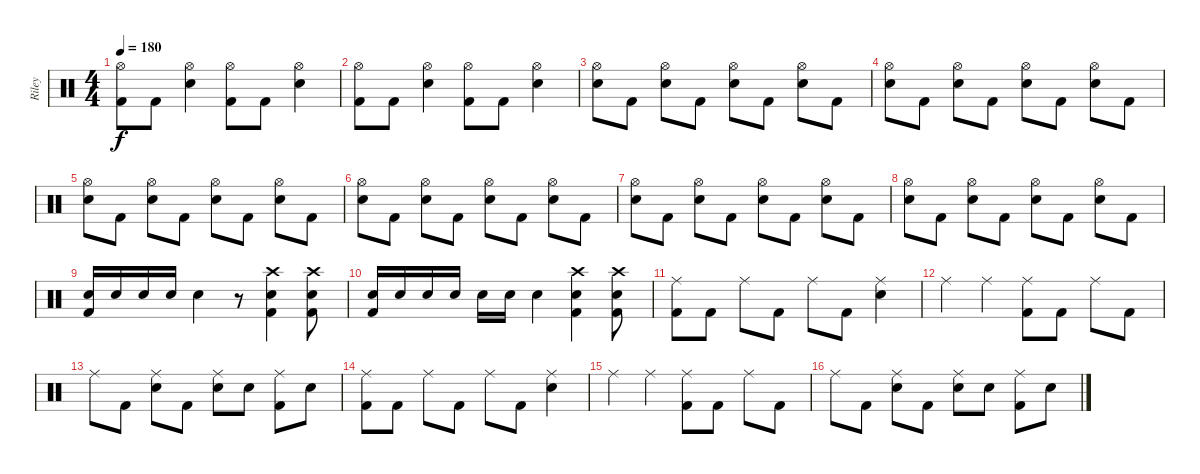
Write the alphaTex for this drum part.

\track ("Riley" "Riley") {instrument percussion}
\staff {score}
\articulation defaults
\ts (4 4)
\tempo 180
\clef neutral
\ks c
("Hi-Hat (open)" "Kick (hit) 2").8{dy f} "Kick (hit) 2".8 ("Hi-Hat (open)" "Electric Snare (hit)").4 ("Hi-Hat (open)" "Kick (hit) 2").8 "Kick (hit) 2".8 ("Hi-Hat (open)" "Electric Snare (hit)").4 |
("Hi-Hat (open)" "Kick (hit) 2").8 "Kick (hit) 2".8 ("Hi-Hat (open)" "Electric Snare (hit)").4 ("Hi-Hat (open)" "Kick (hit) 2").8 "Kick (hit) 2".8 ("Hi-Hat (open)" "Electric Snare (hit)").4 |
("Hi-Hat (open)" "Electric Snare (hit)").8 "Kick (hit) 2".8 ("Hi-Hat (open)" "Electric Snare (hit)").8 "Kick (hit) 2".8 ("Hi-Hat (open)" "Electric Snare (hit)").8 "Kick (hit) 2".8 ("Hi-Hat (open)" "Electric Snare (hit)").8 "Kick (hit) 2".8 |
("Hi-Hat (open)" "Electric Snare (hit)").8 "Kick (hit) 2".8 ("Hi-Hat (open)" "Electric Snare (hit)").8 "Kick (hit) 2".8 ("Hi-Hat (open)" "Electric Snare (hit)").8 "Kick (hit) 2".8 ("Hi-Hat (open)" "Electric Snare (hit)").8 "Kick (hit) 2".8 |
("Hi-Hat (open)" "Electric Snare (hit)").8 "Kick (hit) 2".8 ("Hi-Hat (open)" "Electric Snare (hit)").8 "Kick (hit) 2".8 ("Hi-Hat (open)" "Electric Snare (hit)").8 "Kick (hit) 2".8 ("Hi-Hat (open)" "Electric Snare (hit)").8 "Kick (hit) 2".8 |
("Hi-Hat (open)" "Electric Snare (hit)").8 "Kick (hit) 2".8 ("Hi-Hat (open)" "Electric Snare (hit)").8 "Kick (hit) 2".8 ("Hi-Hat (open)" "Electric Snare (hit)").8 "Kick (hit) 2".8 ("Hi-Hat (open)" "Electric Snare (hit)").8 "Kick (hit) 2".8 |
("Hi-Hat (open)" "Electric Snare (hit)").8 "Kick (hit) 2".8 ("Hi-Hat (open)" "Electric Snare (hit)").8 "Kick (hit) 2".8 ("Hi-Hat (open)" "Electric Snare (hit)").8 "Kick (hit) 2".8 ("Hi-Hat (open)" "Electric Snare (hit)").8 "Kick (hit) 2".8 |
("Hi-Hat (open)" "Electric Snare (hit)").8 "Kick (hit) 2".8 ("Hi-Hat (open)" "Electric Snare (hit)").8 "Kick (hit) 2".8 ("Hi-Hat (open)" "Electric Snare (hit)").8 "Kick (hit) 2".8 ("Hi-Hat (open)" "Electric Snare (hit)").8 "Kick (hit) 2".8 |
("Electric Snare (hit)" "Kick (hit) 2").16 "Electric Snare (hit)".16 "Electric Snare (hit)".16 "Electric Snare (hit)".16 "Electric Snare (hit)".4 r.8 ("Crash high (hit)" "Electric Snare (hit)" "Kick (hit) 2").4 ("Crash high (hit)" "Electric Snare (hit)" "Kick (hit) 2").8 |
("Electric Snare (hit)" "Kick (hit) 2").16 "Electric Snare (hit)".16 "Electric Snare (hit)".16 "Electric Snare (hit)".16 "Electric Snare (hit)".16 "Electric Snare (hit)".16 "Electric Snare (hit)".4 ("Crash high (hit)" "Electric Snare (hit)" "Kick (hit) 2").4 ("Crash high (hit)" "Electric Snare (hit)" "Kick (hit) 2").8 |
("Ride (middle)" "Kick (hit) 2").8 "Kick (hit) 2".8 "Ride (middle)".8 "Kick (hit) 2".8 "Ride (middle)".8 "Kick (hit) 2".8 ("Ride (middle)" "Electric Snare (hit)").4 |
"Ride (middle)".4 "Ride (middle)".4 ("Ride (middle)" "Kick (hit) 2").8 "Kick (hit) 2".8 "Ride (middle)".8 "Kick (hit) 2".8 |
"Ride (middle)".8 "Kick (hit) 2".8 ("Ride (middle)" "Electric Snare (hit)").8 "Kick (hit) 2".8 ("Ride (middle)" "Electric Snare (hit)").8 "Electric Snare (hit)".8 ("Ride (middle)" "Kick (hit) 2").8 "Electric Snare (hit)".8 |
("Ride (middle)" "Kick (hit) 2").8 "Kick (hit) 2".8 "Ride (middle)".8 "Kick (hit) 2".8 "Ride (middle)".8 "Kick (hit) 2".8 ("Ride (middle)" "Electric Snare (hit)").4 |
"Ride (middle)".4 "Ride (middle)".4 ("Ride (middle)" "Kick (hit) 2").8 "Kick (hit) 2".8 "Ride (middle)".8 "Kick (hit) 2".8 |
"Ride (middle)".8 "Kick (hit) 2".8 ("Ride (middle)" "Electric Snare (hit)").8 "Kick (hit) 2".8 ("Ride (middle)" "Electric Snare (hit)").8 "Electric Snare (hit)".8 ("Ride (middle)" "Kick (hit) 2").8 "Electric Snare (hit)".8
